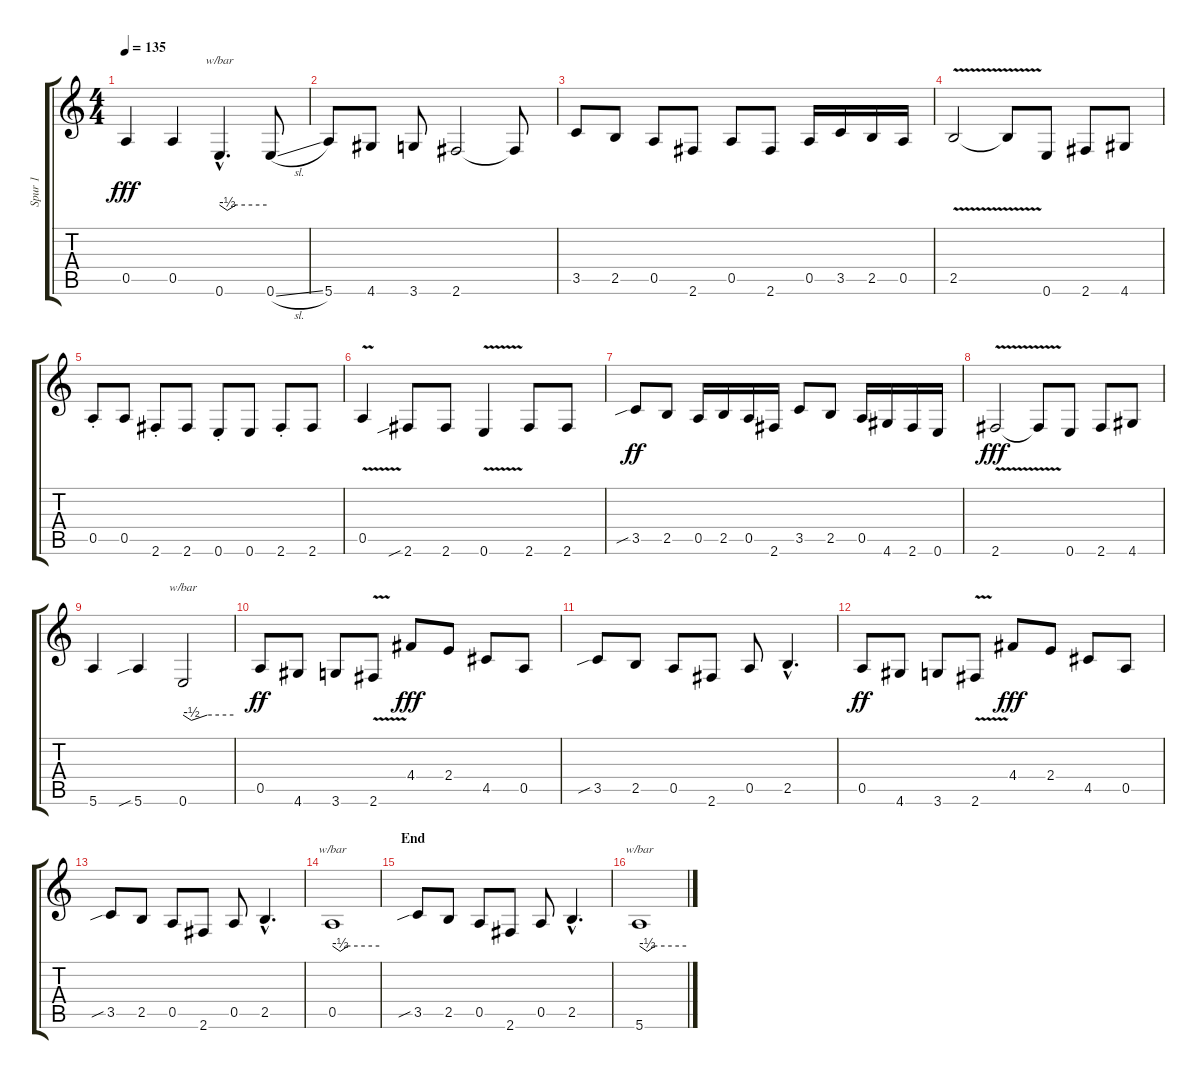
\track ("Spur 1" "Spur 1") {instrument electricguitarclean}
\staff {score tabs}
\tuning (E4 B3 G3 D3 A2 E2) {hide}
\ts (4 4)
\tempo 135
\clef g2
\ks c
0.5.4{dy fff} 0.5.4 0.6{hac}.4{d tbe (custom default 0 0 10 -2 21 0 60 0)} 0.6{sl}.8 |
5.6.8 4.6.8 3.6.8 2.6.2 2.6{t}.8 |
3.5.8 2.5.8 0.5.8 2.6.8 0.5.8 2.6.8 0.5.16 3.5.16 2.5.16 0.5.16 |
2.5{v}.2 2.5{t}.8 0.6.8 2.6.8 4.6.8 |
0.5{st}.8 0.5.8 2.6{st}.8 2.6.8 0.6{st}.8 0.6.8 2.6{st}.8 2.6.8 |
0.5{v}.4 2.6{sib}.8 2.6.8 0.6{v}.4 2.6.8 2.6.8 |
3.5{sib}.8{dy ff} 2.5.8 0.5.16 2.5.16 0.5.16 2.6.16 3.5.8 2.5.8 0.5.16 4.6.16 2.6.16 0.6.16 |
2.6{v}.2{dy fff} 2.6{t}.8 0.6.8 2.6.8 4.6.8 |
5.6.4 5.6{sib}.4 0.6.2{tbe (custom default 0 0 10 -2 29 0 60 0)} |
0.5.8{dy ff} 4.6.8 3.6.8 2.6{v}.8 4.4.8{dy fff} 2.4.8 4.5.8 0.5.8 |
3.5{sib}.8 2.5.8 0.5.8 2.6.8 0.5.8 2.5{hac}.4{d} |
0.5.8{dy ff} 4.6.8 3.6.8 2.6{v}.8 4.4.8{dy fff} 2.4.8 4.5.8 0.5.8 |
3.5{sib}.8 2.5.8 0.5.8 2.6.8 0.5.8 2.5{hac}.4{d} |
0.5.1{tbe (custom default 0 0 10 -2 20 0 60 0) volume 16 instrument electricguitarmuted} |
\section ("" "End")
3.5{sib}.8 2.5.8 0.5.8 2.6.8 0.5.8 2.5{hac}.4{d} |
5.6.1{tbe (custom default 0 0 10 -2 20 0 60 0)}
